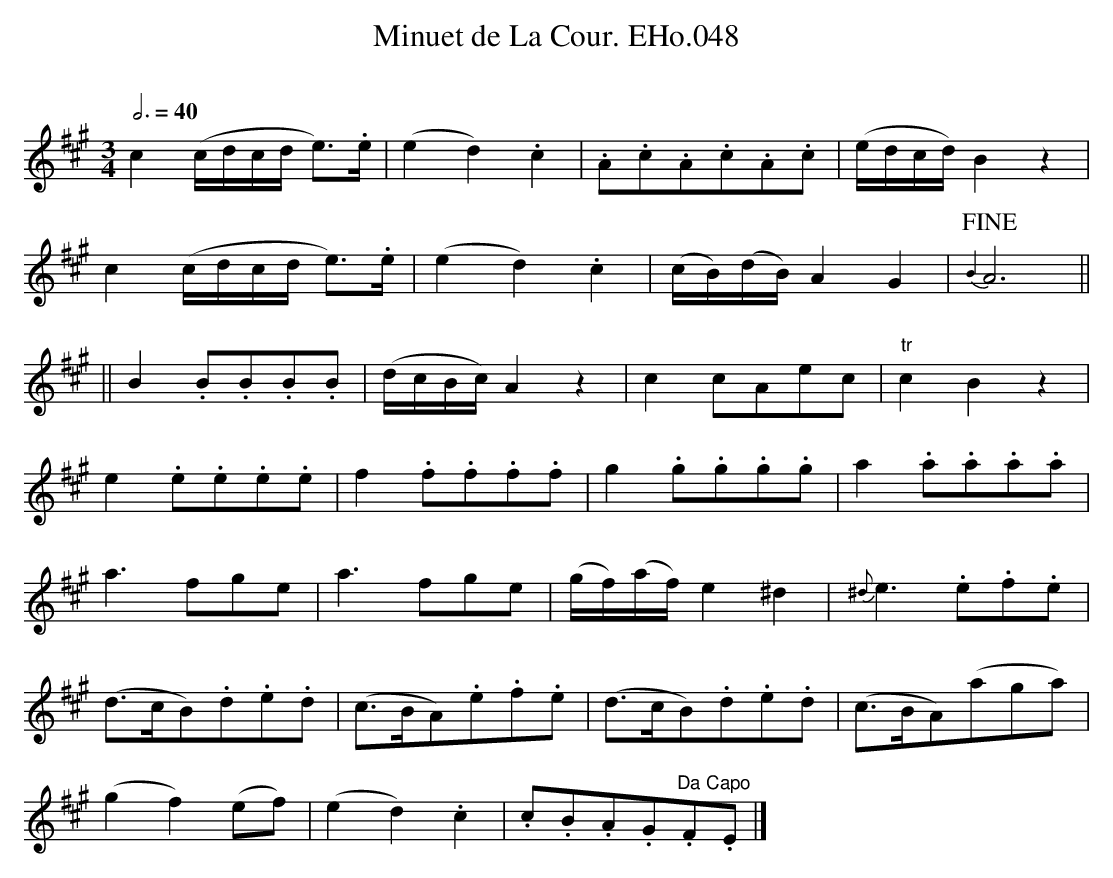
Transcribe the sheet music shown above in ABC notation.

X:1
T:Minuet de La Cour. EHo.048
M:3/4
L:1/8
Q:3/4=40
O:
K:A
c2(c/d/c/d/ e)>.e | (e2d2).c2 | .A.c.A.c.A.c | (e/d/c/d/)B2z2 |
c2(c/d/c/d/ e)>.e | (e2d2).c2 | (c/B/)(d/B/)A2G2 | {B2}!fine!A6 ||
|| B2.B.B.B.B | (d/c/B/c/)A2z2 | c2cAec | "tr"c2B2z2 |
e2.e.e.e.e | f2.f.f.f.f | g2.g.g.g.g | a2.a.a.a.a |
a3 fge | a3fge | (g/f/)(a/f/)e2^d2 | {^d}e3 .e.f.e |
(d>cB).d.e.d | (c>BA).e.f.e | (d>cB).d.e.d | (c>BA)(aga) |
(g2f2)(ef) | (e2d2).c2 | .c.B.A.G"Da Capo".F.E |]
